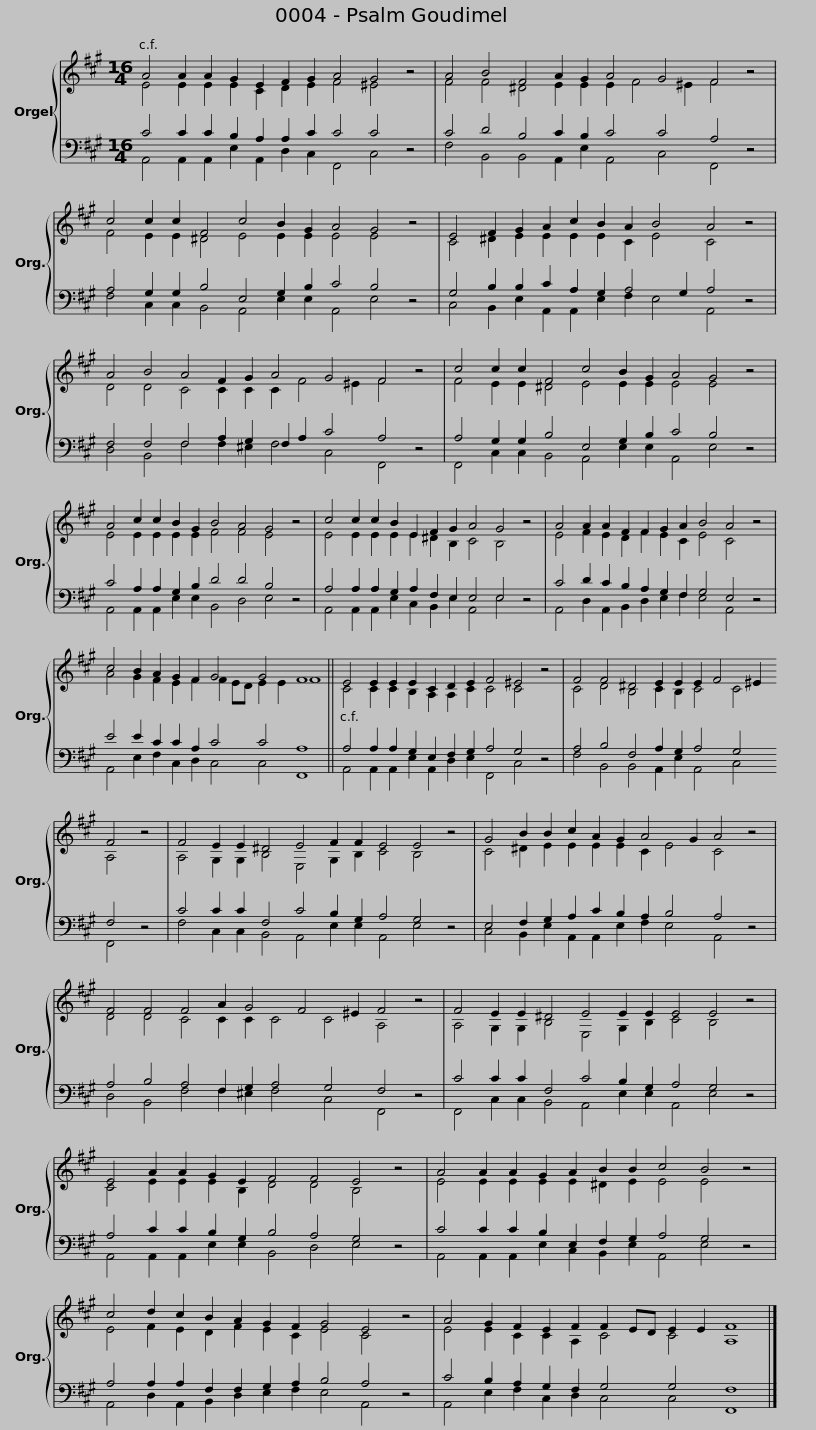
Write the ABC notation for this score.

X:1
%%score { ( 1 2 ) | ( 3 4 ) }
L:1/8
M:16/4
I:linebreak $
K:A
V:1 treble
V:2 treble
V:3 bass
V:4 bass
V:1
 A4 A2 A2 G2 E2 F2 G2 A4 G4 z4 |$ A4 B4 F4 A2 G2 A4 G4 F4 z4 |$ c4 c2 c2 F4 c4 B2 G2 A4 G4 z4 |$ E4 F2 G2 A2 c2 B2 A2 B4 A4 z4 |$ A4 B4 A4 F2 G2 A4 G4 F4 z4 |$ %5
 c4 c2 c2 F4 c4 B2 G2 A4 G4 z4 |$ A4 c2 c2 B2 G2 B4 A4 G4 z4 |$ c4 c2 c2 B2 E2 F2 G2 A4 G4 z4 |$ A4 A2 A2 F2 F2 G2 A2 B4 A4 z4 |$ c4 B2 A2 G2 F2 G4 G4 F8 ||$ %10
 E4 E2 E2 E2 C2 D2 E2 F4 ^E4 z4 |$ F4 F4 ^D4 E2 E2 E2 F4 ^E2 F4 z4 |$ F4 E2 E2 ^D4 E4 F2 F2 E4 E4 z4 |$ G4 B2 B2 c2 A2 G2 A4 G2 A4 z4 |$ F4 F4 F4 A2 G4 F4 ^E2 F4 z4 |$ %15
 F4 E2 E2 ^D4 E4 E2 E2 E4 E4 z4 |$ E4 A2 A2 G2 E2 F4 F4 E4 z4 |$ A4 A2 A2 G2 A2 B2 B2 c4 B4 z4 |$ c4 d2 c2 B2 A2 G2 F2 G4 E4 z4 |$ A4 G2 F2 E2 F2 F2 ED E2 E2 F8 |] %20
V:2
 E4 E2 E2 E2 C2 D2 E2 F4 ^E4 x4 |$ F4 F4 ^D4 E2 E2 E2 F4 ^E2 F4 x4 |$ F4 E2 E2 ^D4 E4 E2 E2 E4 E4 x4 |$ C4 ^D2 E2 E2 E2 E2 C2 E4 C4 x4 |$ D4 D4 C4 C2 C2 C2 F4 ^E2 F4 x4 |$ %5
 F4 E2 E2 ^D4 E4 E2 E2 E4 E4 x4 |$ E4 E2 E2 E2 E2 F4 F4 E4 x4 |$ E4 E2 E2 E2 E2 ^D2 B,2 C4 B,4 x4 |$ E4 F2 E2 D2 F2 E2 C2 E4 C4 x4 |$ A4 G2 F2 E2 F2 F2 ED E2 E2 F8 ||$ %10
 C4 C2 C2 B,2 A,2 A,2 C2 C4 C4 x4 |$ C4 D4 B,4 C2 B,2 C4 C4 A,4 x4 |$ A,4 G,2 G,2 B,4 E,4 G,2 B,2 C4 B,4 x4 |$ C4 ^D2 E2 E2 E2 E2 C2 E4 C4 x4 |$ D4 D4 C4 C2 C2 C4 C4 A,4 x4 |$ %15
 A,4 G,2 G,2 B,4 E,4 G,2 B,2 C4 B,4 x4 |$ C4 E2 E2 E2 B,2 D4 D4 B,4 x4 |$ E4 E2 E2 E2 E2 ^D2 E2 E4 E4 x4 |$ E4 F2 E2 D2 F2 E2 C2 E4 C4 x4 |$ E4 E2 C2 C2 A,2 C4 C4 A,8 |] %20
V:3
 C4 C2 C2 B,2 A,2 A,2 C2 C4 C4 z4 |$ C4 D4 B,4 C2 B,2 C4 C4 A,4 z4 |$ A,4 G,2 G,2 B,4 E,4 G,2 B,2 C4 B,4 z4 |$ G,4 B,2 B,2 C2 A,2 G,2 A,4 G,2 A,4 z4 |$ F,4 F,4 F,4 A,2 G,2 F,2 A,2 C4 A,4 z4 |$ %5
 A,4 G,2 G,2 B,4 E,4 G,2 B,2 C4 B,4 z4 |$ C4 A,2 A,2 G,2 B,2 D4 D4 B,4 z4 |$ A,4 A,2 A,2 G,2 A,2 F,2 E,2 E,4 E,4 z4 |$ C4 D2 C2 B,2 A,2 G,2 F,2 G,4 E,4 z4 |$ E4 E2 C2 C2 A,2 C4 C4 A,8 ||$ %10
 A,4 A,2 A,2 G,2 E,2 F,2 G,2 A,4 G,4 z4 |$ A,4 B,4 F,4 A,2 G,2 A,4 G,4 F,4 z4 |$ C4 C2 C2 F,4 C4 B,2 G,2 A,4 G,4 z4 |$ E,4 F,2 G,2 A,2 C2 B,2 A,2 B,4 A,4 z4 |$ A,4 B,4 A,4 F,2 G,2 A,4 G,4 F,4 z4 |$ %15
 C4 C2 C2 F,4 C4 B,2 G,2 A,4 G,4 z4 |$ A,4 C2 C2 B,2 G,2 B,4 A,4 G,4 z4 |$ C4 C2 C2 B,2 E,2 F,2 G,2 A,4 G,4 z4 |$ A,4 A,2 A,2 F,2 F,2 G,2 A,2 B,4 A,4 z4 |$ C4 B,2 A,2 G,2 F,2 G,4 G,4 F,8 |] %20
V:4
 A,,4 A,,2 A,,2 E,2 A,,2 D,2 C,2 F,,4 C,4 x4 |$ F,4 B,,4 B,,4 A,,2 E,2 A,,4 C,4 F,,4 x4 |$ F,4 C,2 C,2 B,,4 A,,4 E,2 E,2 A,,4 E,4 x4 |$ C,4 B,,2 E,2 A,,2 A,,2 E,2 F,2 E,4 A,,4 x4 |$ D,4 B,,4 F,4 F,2 ^E,2 F,4 C,4 F,,4 x4 |$ %5
 F,,4 C,2 C,2 B,,4 A,,4 E,2 E,2 A,,4 E,4 x4 |$ A,,4 A,,2 A,,2 E,2 E,2 B,,4 D,4 E,4 x4 |$ A,,4 A,,2 A,,2 E,2 C,2 B,,2 E,2 A,,4 E,4 x4 |$ A,,4 D,2 A,,2 B,,2 D,2 E,2 F,2 E,4 A,,4 x4 |$ A,,4 E,2 F,2 C,2 D,2 C,4 C,4 F,,8 ||$ %10
 A,,4 A,,2 A,,2 E,2 A,,2 D,2 E,2 F,,4 C,4 x4 |$ F,4 B,,4 B,,4 A,,2 E,2 A,,4 C,4 F,,4 x4 |$ F,4 C,2 C,2 B,,4 A,,4 E,2 E,2 A,,4 E,4 x4 |$ C,4 B,,2 E,2 A,,2 A,,2 E,2 F,2 E,4 A,,4 x4 |$ D,4 B,,4 F,4 F,2 ^E,2 F,4 C,4 F,,4 x4 |$ %15
 F,,4 C,2 C,2 B,,4 A,,4 E,2 E,2 A,,4 E,4 x4 |$ A,,4 A,,2 A,,2 E,2 E,2 B,,4 D,4 E,4 x4 |$ A,,4 A,,2 A,,2 E,2 C,2 B,,2 E,2 A,,4 E,4 x4 |$ A,,4 D,2 A,,2 B,,2 D,2 E,2 F,2 E,4 A,,4 x4 |$ A,,4 E,2 F,2 C,2 D,2 C,4 C,4 F,,8 |] %20
